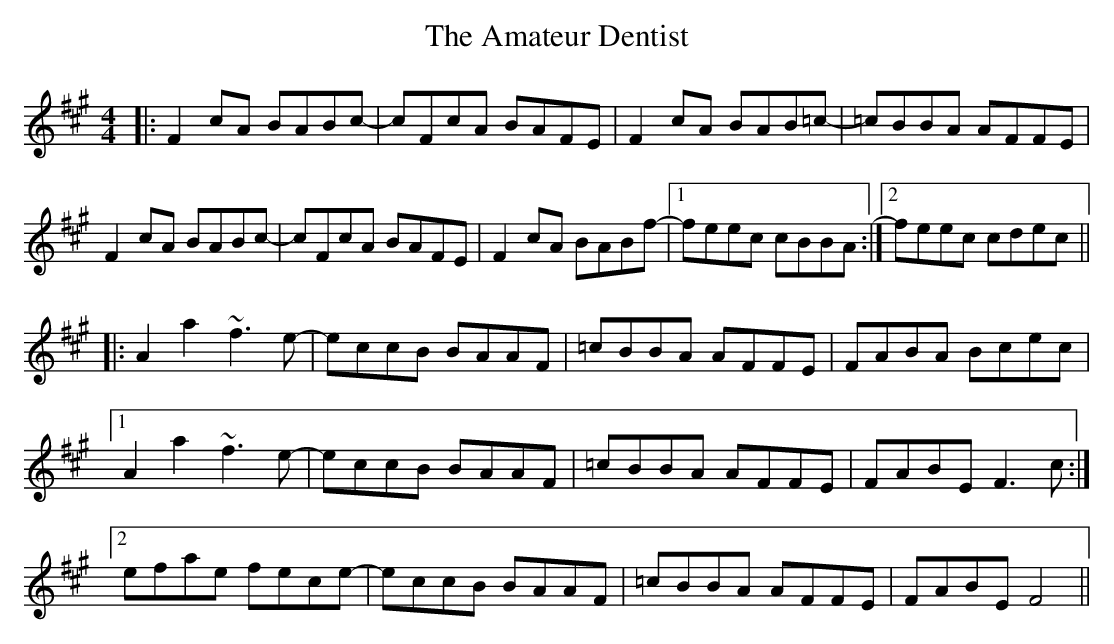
X:1
T: The Amateur Dentist
M: 4/4
L: 1/8
K: Amaj
|:F2cA BABc-|cFcA BAFE|F2cA BAB=c-|=cBBA AFFE|
F2cA BABc-|cFcA BAFE|F2cA BABf-|1 feec cBBA:|2 feec cdec||
|:A2a2 ~f3e-|eccB BAAF|=cBBA AFFE|FABA Bcec|
[1 A2a2 ~f3e-|eccB BAAF|=cBBA AFFE|FABE F3c:|
[2 efae fece-|eccB BAAF|=cBBA AFFE|FABE F4||
